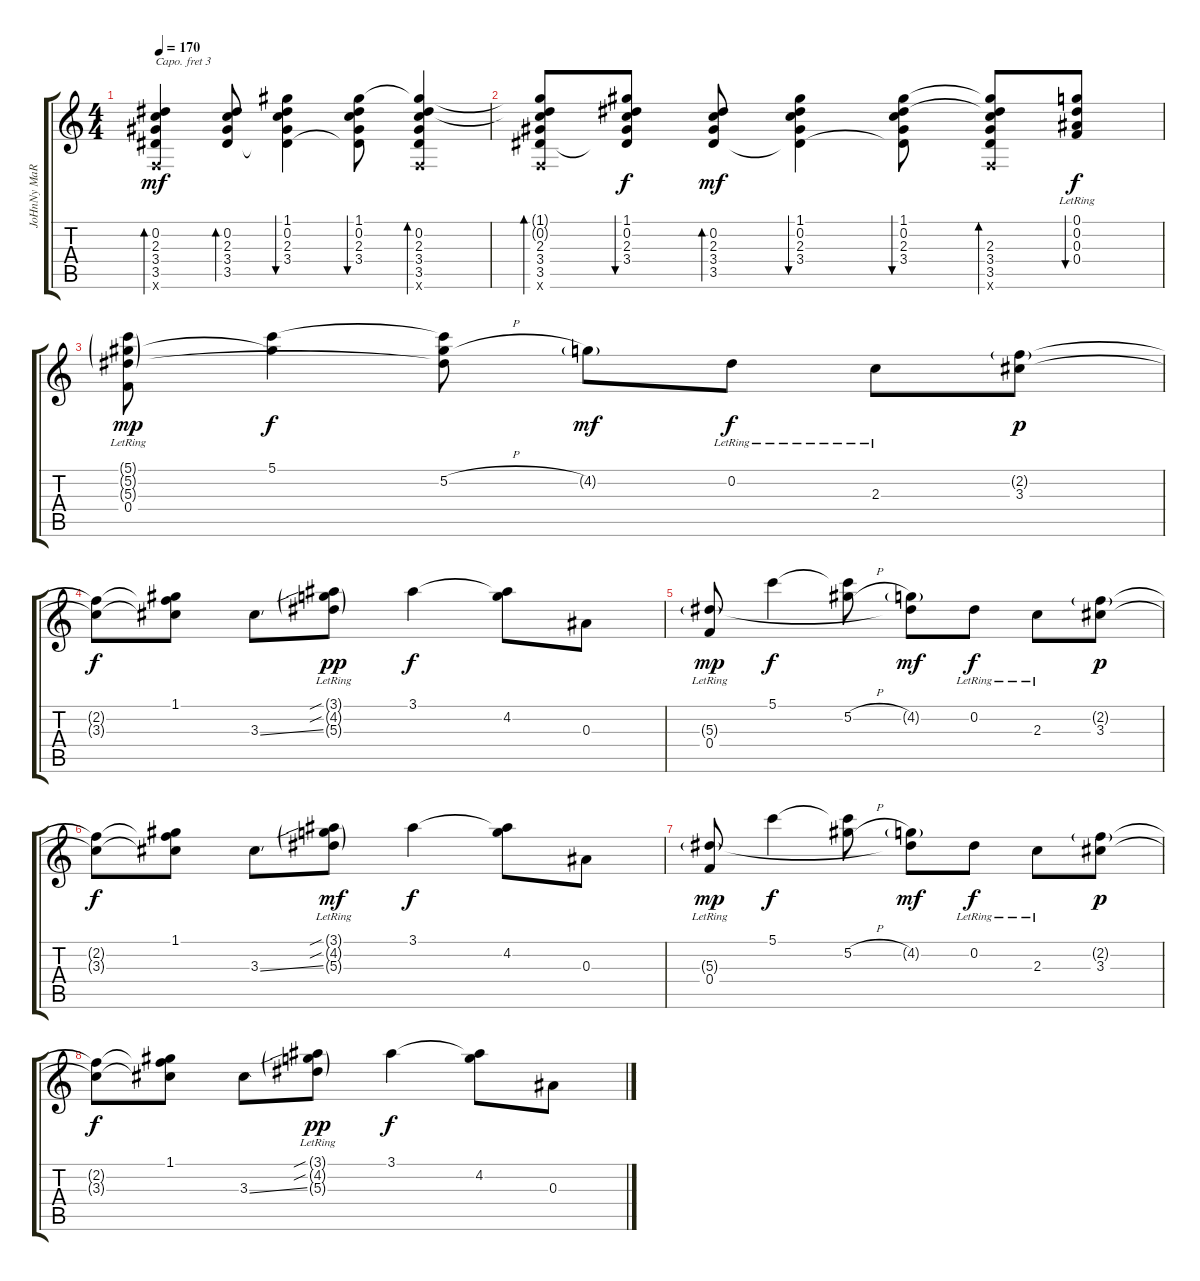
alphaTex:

\track ("JoHnNy MaRR" "JoHnNy MaR") {instrument electricguitarclean}
\staff {score tabs}
\capo 3
\tuning (E4 C4 G3 D3 A2 D2) {hide}
\ts (4 4)
\tempo 170
\clef g2
\ks c
(0.2 2.3 3.4 3.5 0.6{x}).4{bd 60 dy mf} (0.2 2.3 3.4 3.5).8{bd 60} (1.1 0.2 2.3 3.4 3.5{t}).4{bu 60} (1.1 0.2 2.3 3.4 3.5{t}).8{bu 60} (1.1{t} 0.2 2.3 3.4 3.5 0.6{x}).4{bd 60} |
(1.1{t} 0.2{t} 2.3 3.4 3.5 0.6{x}).8{bd 120} (1.1 0.2 2.3 3.4 3.5{t}).8{bu 60 dy f} (0.2 2.3 3.4 3.5).8{bd 60 dy mf} (1.1 0.2 2.3 3.4 3.5{t}).4{bu 60} (1.1 0.2 2.3 3.4 3.5{t}).8{bu 60} (1.1{t} 0.2{t} 2.3 3.4 3.5 0.6{x}).8{bd 60} (0.1 0.2{lr} 0.3 0.4).8{bu 60 dy f} |
(5.1{g} 5.2{g} 5.3{g} 0.4{lr}).8{dy mp} (5.1 5.2{t}).4{dy f} (5.1{t} 5.2{h} 5.3{t}).8 4.2{g}.8{dy mf} 0.2{lr}.8{dy f} 2.3{lr}.8 (2.2{g} 3.3).8{dy p} |
(2.2{t} 3.3{t}).8{dy f} (1.1 2.2{t} 3.3{t}).8 3.3{ss}.8 (3.1{sib g} 4.2{sib g lr} 5.3{g lr}).8{dy pp} 3.1.4{dy f} (3.1{t} 4.2).8 0.3.8 |
(5.3{g} 0.4{lr}).8{dy mp} 5.1.4{dy f} (5.1{t} 5.2{h}).8 (4.2{g} 5.3{t}).8{dy mf} 0.2{lr}.8{dy f} 2.3{lr}.8 (2.2{g} 3.3).8{dy p} |
(2.2{t} 3.3{t}).8{dy f} (1.1 2.2{t} 3.3{t}).8 3.3{ss}.8 (3.1{sib g} 4.2{sib g lr} 5.3{g lr}).8{dy mf} 3.1.4{dy f} (3.1{t} 4.2).8 0.3.8 |
(5.3{g} 0.4{lr}).8{dy mp} 5.1.4{dy f} (5.1{t} 5.2{h}).8 (4.2{g} 5.3{t}).8{dy mf} 0.2{lr}.8{dy f} 2.3{lr}.8 (2.2{g} 3.3).8{dy p} |
(2.2{t} 3.3{t}).8{dy f} (1.1 2.2{t} 3.3{t}).8 3.3{ss}.8 (3.1{sib g} 4.2{sib g lr} 5.3{g lr}).8{dy pp} 3.1.4{dy f} (3.1{t} 4.2).8 0.3.8
